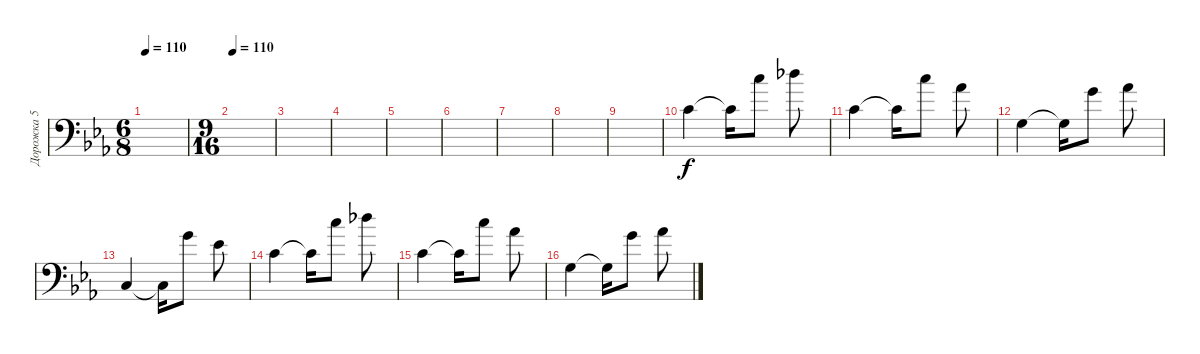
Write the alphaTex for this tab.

\track ("Дорожка 5" "Дорожка 5") {instrument acousticgrandpiano}
\staff {score}
\tuning (E4 B3 G3 D3 A2 E2 C-1) {hide}
\ts (6 8)
\tempo 110
\clef f4
\ks cminor
|
\ts (9 16)
\tempo 110
|
|
|
|
|
|
|
|
1.2.4 1.2{t}.16 8.1.8 9.1.8 |
1.2.4 1.2{t}.16 8.1.8 4.1.8 |
0.3.4 0.3{t}.16 3.1.8 4.1.8 |
3.5.4 3.5{t}.16 3.1.8 4.2.8 |
1.2.4 1.2{t}.16 8.1.8 9.1.8 |
1.2.4 1.2{t}.16 8.1.8 4.1.8 |
0.3.4 0.3{t}.16 3.1.8 4.1.8
